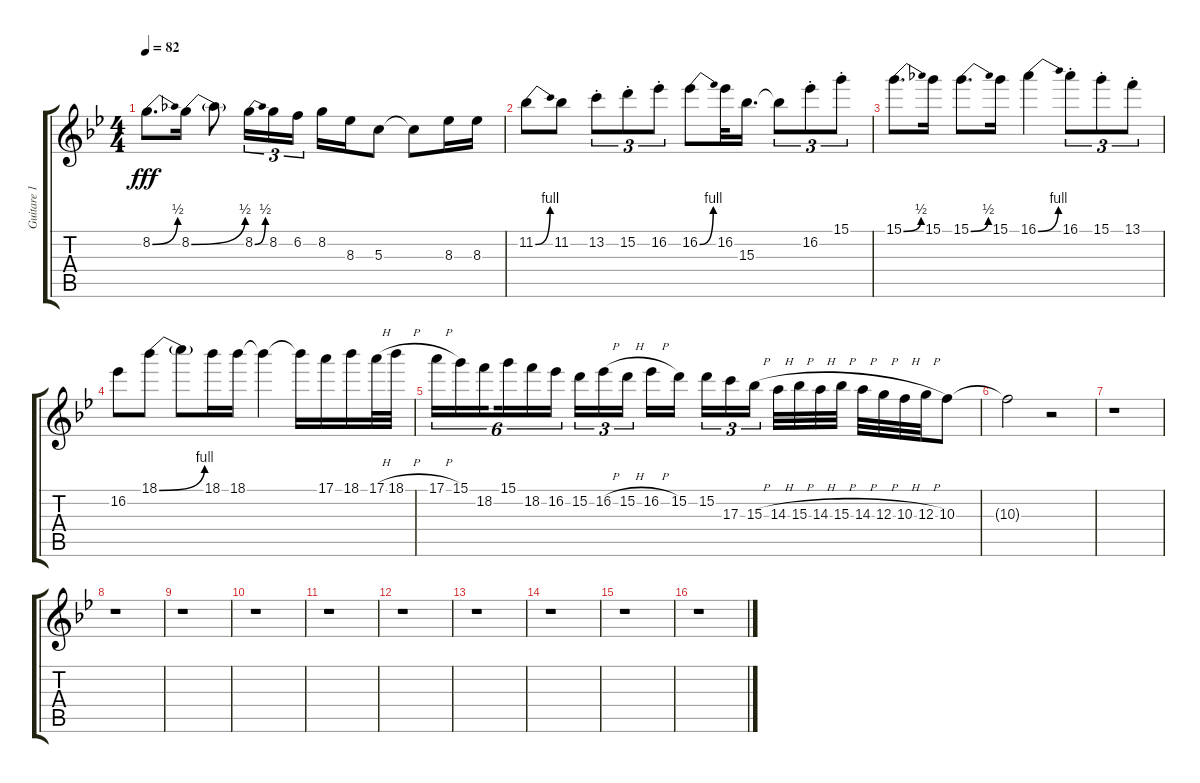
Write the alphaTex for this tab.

\track ("Guitare 1" "Guitare 1") {instrument overdrivenguitar}
\staff {score tabs}
\tuning (E4 B3 G3 D3 A2 E2) {hide}
\ts (4 4)
\tempo 82
\clef g2
\ks bb
8.2{be (bend 0 0 60 2)}.8{d dy fff} 8.2{be (bend 0 0 60 2)}.16 8.2{t}.8 8.2{be (bend 0 0 60 2)}.16{tu (3 2)} 8.2.16{tu (3 2)} 6.2.16{tu (3 2)} 8.2.16 8.3.16 5.3.8 5.3{t}.8 8.3.16 8.3.16 |
11.2{be (bend 0 0 60 4)}.8 11.2.8 13.2{st}.8{tu (3 2)} 15.2{st}.8{tu (3 2)} 16.2{st}.8{tu (3 2)} 16.2{be (bend 0 0 60 4)}.8 16.2.32 15.3.16{d} 15.3{t}.8{tu (3 2)} 16.2{st}.8{tu (3 2)} 15.1{st}.8{tu (3 2)} |
15.1{be (bend 0 0 60 2)}.8{d} 15.1.16 15.1{be (bend 0 0 60 2)}.8{d} 15.1.16 16.1{be (bend 0 0 60 4)}.4 16.1{st}.8{tu (3 2)} 15.1{st}.8{tu (3 2)} 13.1{st}.8{tu (3 2)} |
16.2.8 18.1{be (bend 0 0 60 4)}.8 18.1{t}.8 18.1.16 18.1.16 18.1{t}.4 18.1{t}.16 17.1.16 18.1.16 17.1{h}.32 18.1{h}.32 |
17.1{h}.16{tu (6 4)} 15.1.16{tu (6 4)} 18.2.16{tu (6 4) beam splitsecondary} 15.1.16{tu (6 4)} 18.2.16{tu (6 4)} 16.2.16{tu (6 4)} 15.2.16{tu (3 2)} 16.2{h}.16{tu (3 2)} 15.2{h}.16{tu (3 2) beam splitsecondary} 16.2{h}.16 15.2.16 15.2.16{tu (3 2)} 17.3.16{tu (3 2)} 15.3{h}.16{tu (3 2) beam splitsecondary} 14.3{h}.32 15.3{h}.32 14.3{h}.32 15.3{h}.32 14.3{h}.32 12.3{h}.32 10.3{h}.32 12.3{h}.32 10.3.8 |
10.3{t}.2 r.2 |
r.1 |
r.1 |
r.1 |
r.1 |
r.1 |
r.1 |
r.1 |
r.1 |
r.1 |
r.1
